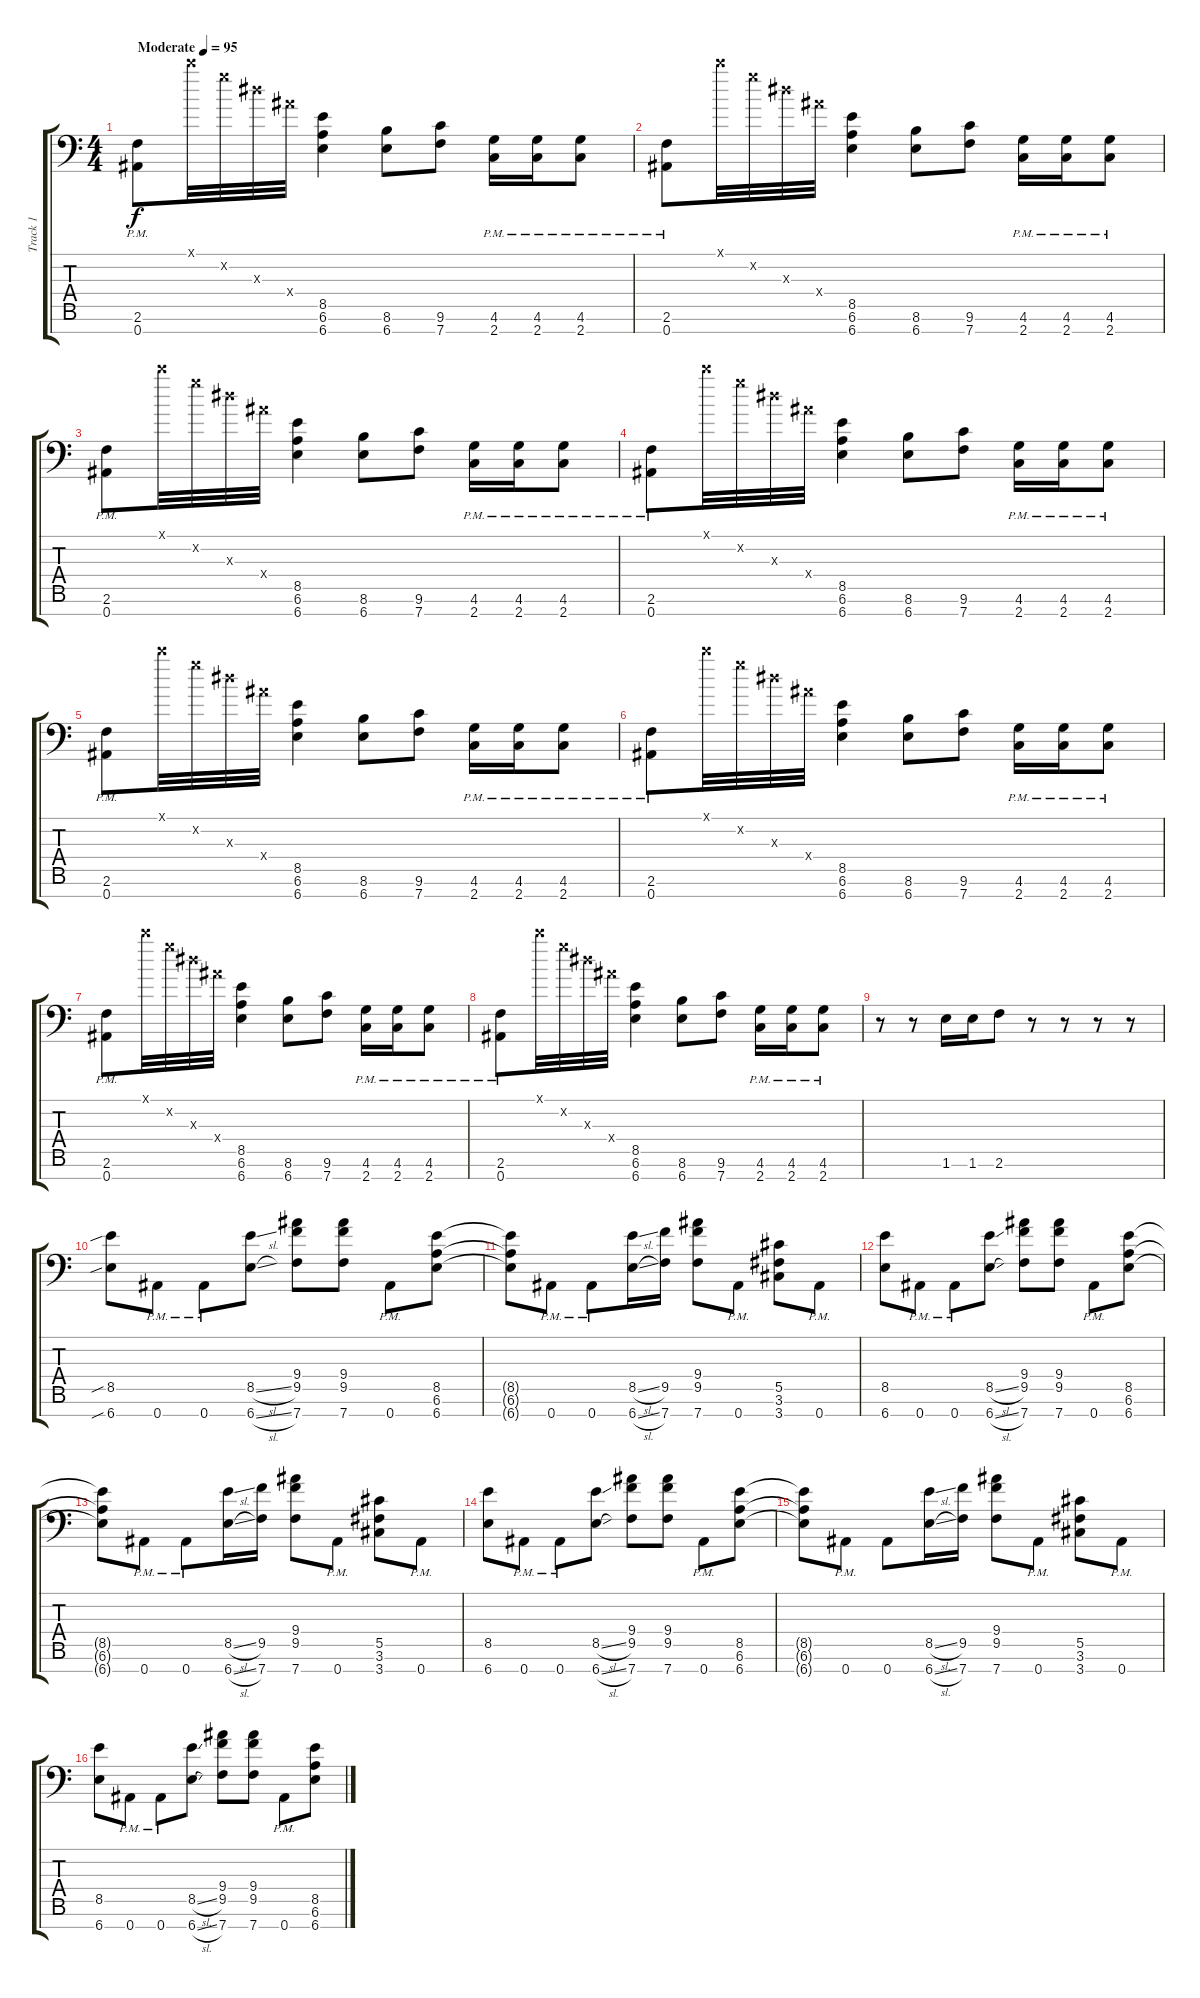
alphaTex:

\track ("Track 1" "Track 1") {instrument distortionguitar}
\staff {score tabs}
\tuning (Eb4 Bb3 Gb3 Db3 Ab2 Eb2 Bb1) {hide}
\ts (4 4)
\tempo (95 "Moderate")
\clef f4
\ks c
(2.6{pm} 0.7{pm}).8{dy f instrument distortionguitar} 9.1{x}.32 9.2{x}.32 9.3{x}.32 9.4{x}.32 (8.5 6.6 6.7).4 (8.6 6.7).8 (9.6 7.7).8 (4.6{pm} 2.7{pm}).16 (4.6{pm} 2.7{pm}).16 (4.6{pm} 2.7{pm}).8 |
(2.6{pm} 0.7{pm}).8 9.1{x}.32 9.2{x}.32 9.3{x}.32 9.4{x}.32 (8.5 6.6 6.7).4 (8.6 6.7).8 (9.6 7.7).8 (4.6{pm} 2.7{pm}).16 (4.6{pm} 2.7{pm}).16 (4.6{pm} 2.7{pm}).8 |
(2.6{pm} 0.7{pm}).8 9.1{x}.32 9.2{x}.32 9.3{x}.32 9.4{x}.32 (8.5 6.6 6.7).4 (8.6 6.7).8 (9.6 7.7).8 (4.6{pm} 2.7{pm}).16 (4.6{pm} 2.7{pm}).16 (4.6{pm} 2.7{pm}).8 |
(2.6{pm} 0.7{pm}).8 9.1{x}.32 9.2{x}.32 9.3{x}.32 9.4{x}.32 (8.5 6.6 6.7).4 (8.6 6.7).8 (9.6 7.7).8 (4.6{pm} 2.7{pm}).16 (4.6{pm} 2.7{pm}).16 (4.6{pm} 2.7{pm}).8 |
(2.6{pm} 0.7{pm}).8 9.1{x}.32 9.2{x}.32 9.3{x}.32 9.4{x}.32 (8.5 6.6 6.7).4 (8.6 6.7).8 (9.6 7.7).8 (4.6{pm} 2.7{pm}).16 (4.6{pm} 2.7{pm}).16 (4.6{pm} 2.7{pm}).8 |
(2.6{pm} 0.7{pm}).8 9.1{x}.32 9.2{x}.32 9.3{x}.32 9.4{x}.32 (8.5 6.6 6.7).4 (8.6 6.7).8 (9.6 7.7).8 (4.6{pm} 2.7{pm}).16 (4.6{pm} 2.7{pm}).16 (4.6{pm} 2.7{pm}).8 |
(2.6{pm} 0.7{pm}).8 9.1{x}.32 9.2{x}.32 9.3{x}.32 9.4{x}.32 (8.5 6.6 6.7).4 (8.6 6.7).8 (9.6 7.7).8 (4.6{pm} 2.7{pm}).16 (4.6{pm} 2.7{pm}).16 (4.6{pm} 2.7{pm}).8 |
(2.6{pm} 0.7{pm}).8 9.1{x}.32 9.2{x}.32 9.3{x}.32 9.4{x}.32 (8.5 6.6 6.7).4 (8.6 6.7).8 (9.6 7.7).8 (4.6{pm} 2.7{pm}).16 (4.6{pm} 2.7{pm}).16 (4.6{pm} 2.7{pm}).8 |
r.8 r.8 1.6.16 1.6.16 2.6.8 r.8 r.8 r.8 r.8 |
(8.5{sib} 6.7{sib}).8 0.7{pm}.8 0.7{pm}.8 (8.5{sl} 6.7{sl}).8 (9.4 9.5 7.7).8 (9.4 9.5 7.7).8 0.7{pm}.8 (8.5 6.6 6.7).8 |
(8.5{t} 6.6{t} 6.7{t}).8 0.7{pm}.8 0.7{pm}.8 (8.5{sl} 6.7{sl}).16 (9.5 7.7).16 (9.4 9.5 7.7).8 0.7{pm}.8 (5.5 3.6 3.7).8 0.7{pm}.8 |
(8.5 6.7).8 0.7{pm}.8 0.7{pm}.8 (8.5{sl} 6.7{sl}).8 (9.4 9.5 7.7).8 (9.4 9.5 7.7).8 0.7{pm}.8 (8.5 6.6 6.7).8 |
(8.5{t} 6.6{t} 6.7{t}).8 0.7{pm}.8 0.7{pm}.8 (8.5{sl} 6.7{sl}).16 (9.5 7.7).16 (9.4 9.5 7.7).8 0.7{pm}.8 (5.5 3.6 3.7).8 0.7{pm}.8 |
(8.5 6.7).8 0.7{pm}.8 0.7{pm}.8 (8.5{sl} 6.7{sl}).8 (9.4 9.5 7.7).8 (9.4 9.5 7.7).8 0.7{pm}.8 (8.5 6.6 6.7).8 |
(8.5{t} 6.6{t} 6.7{t}).8 0.7{pm}.8 0.7.8 (8.5{sl} 6.7{sl}).16 (9.5 7.7).16 (9.4 9.5 7.7).8 0.7{pm}.8 (5.5 3.6 3.7).8 0.7{pm}.8 |
(8.5 6.7).8 0.7{pm}.8 0.7{pm}.8 (8.5{sl} 6.7{sl}).8 (9.4 9.5 7.7).8 (9.4 9.5 7.7).8 0.7{pm}.8 (8.5 6.6 6.7).8
